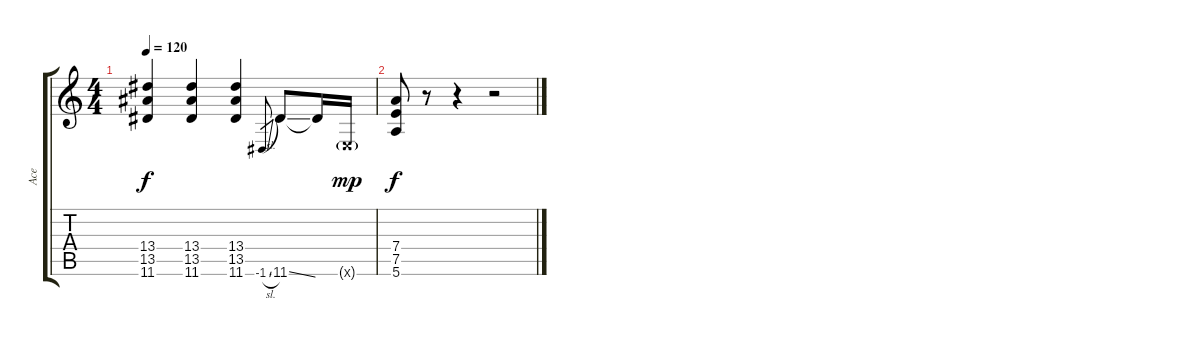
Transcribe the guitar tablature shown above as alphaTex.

\track ("Ace" "Ace") {instrument overdrivenguitar}
\staff {score tabs}
\tuning (E4 B3 G3 D3 A2 E2) {hide}
\ts (4 4)
\tempo 120
\clef g2
\ks c
(13.4 13.5 11.6).4{dy f} (13.4 13.5 11.6).4 (13.4 13.5 11.6).4 -1.6{sl}.8{gr} 11.6{ss}.8 11.6{t}.16 0.6{g x}.16{dy mp} |
(7.4 7.5 5.6).8{dy f} r.8 r.4 r.2
